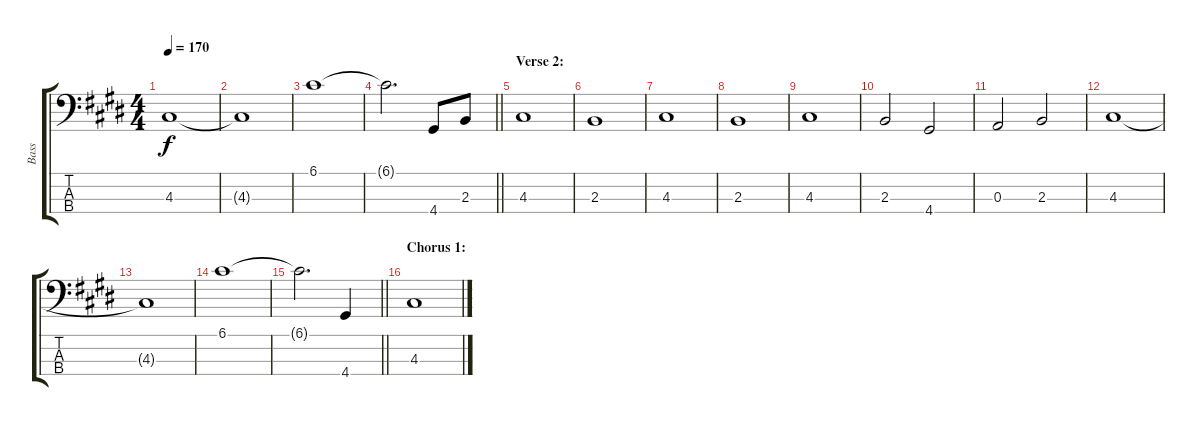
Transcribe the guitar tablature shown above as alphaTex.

\track ("Bass" "Bass") {instrument slapbass1}
\staff {score tabs}
\tuning (G2 D2 A1 E1) {hide}
\ts (4 4)
\tempo 170
\clef f4
\ks c#minor
4.3.1{dy f} |
4.3{t}.1 |
6.1.1 |
\barLineRight lightlight
6.1{t}.2{d} 4.4.8 2.3.8 |
\section ("" "Verse 2:")
4.3.1 |
2.3.1 |
4.3.1 |
2.3.1 |
4.3.1 |
2.3.2 4.4.2 |
0.3.2 2.3.2 |
4.3.1 |
4.3{t}.1 |
6.1.1 |
\barLineRight lightlight
6.1{t}.2{d} 4.4.4 |
\section ("" "Chorus 1:")
4.3.1
